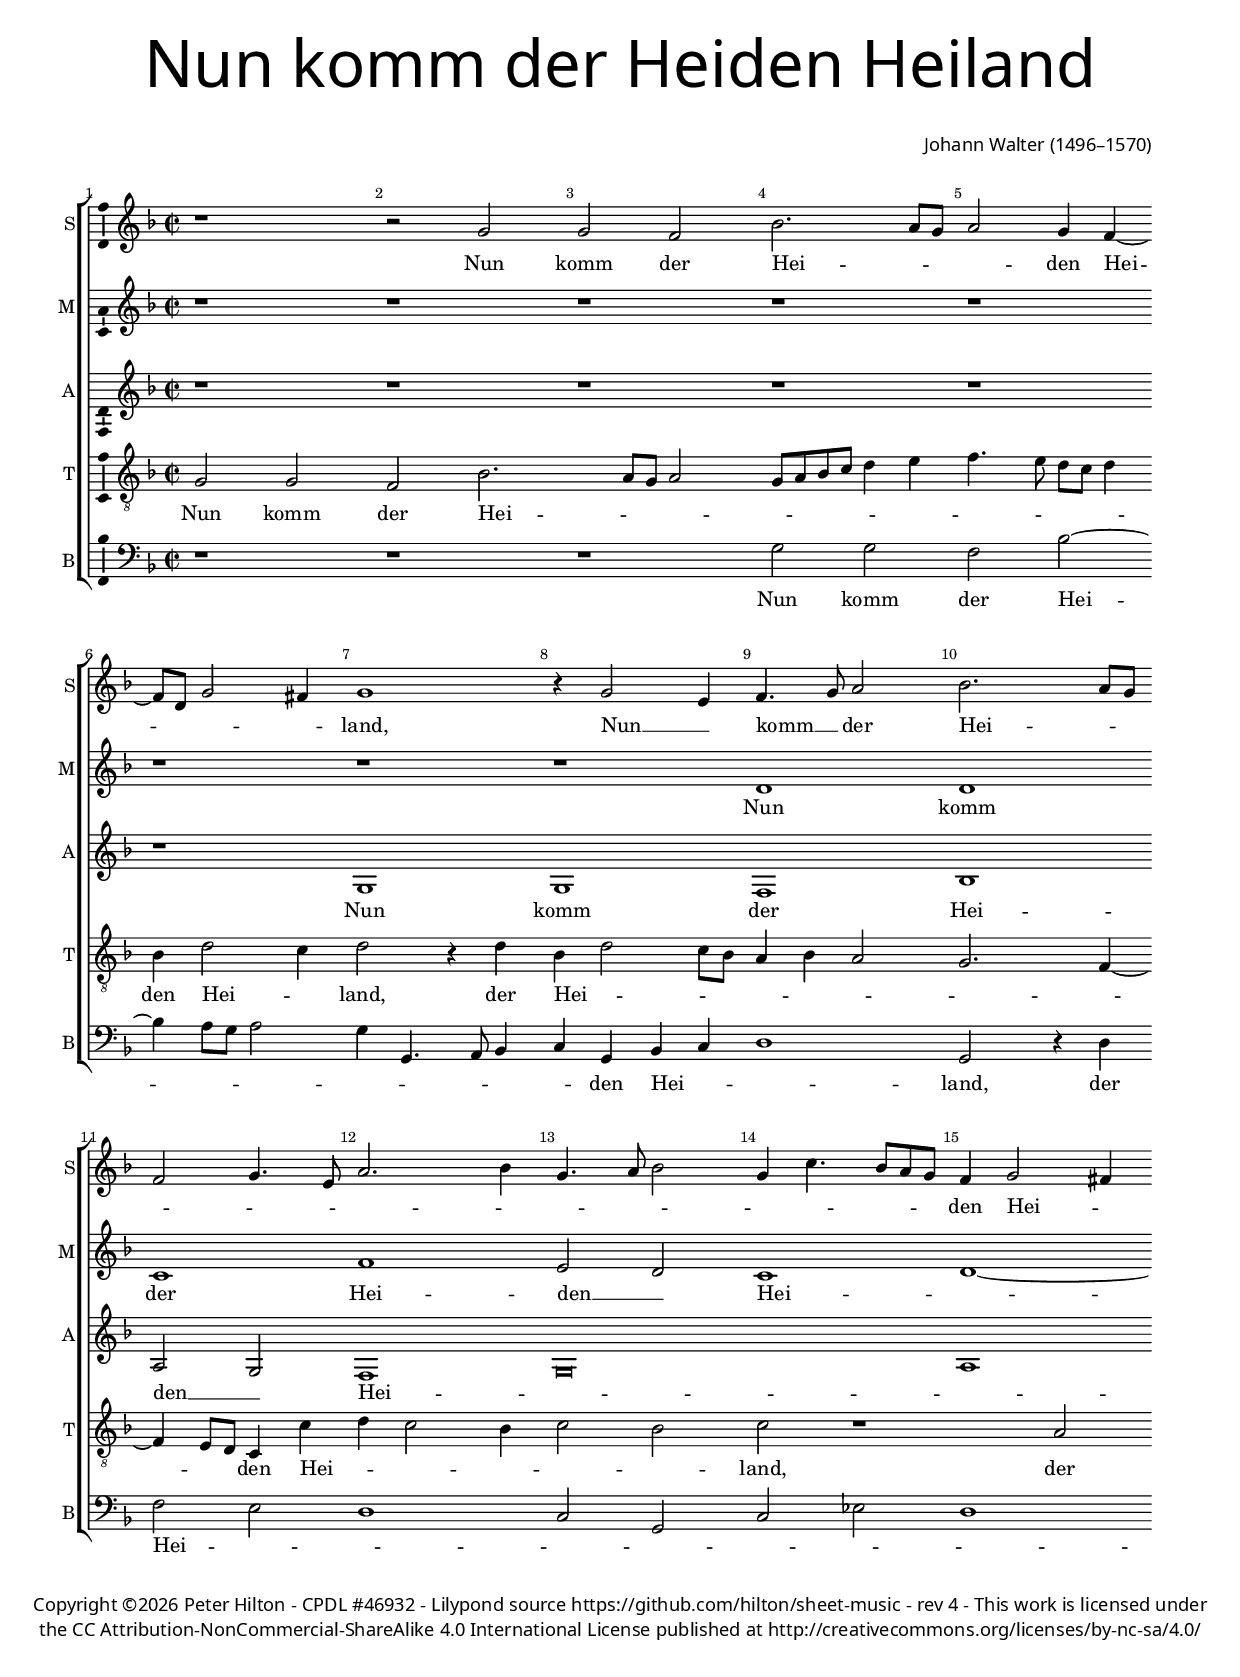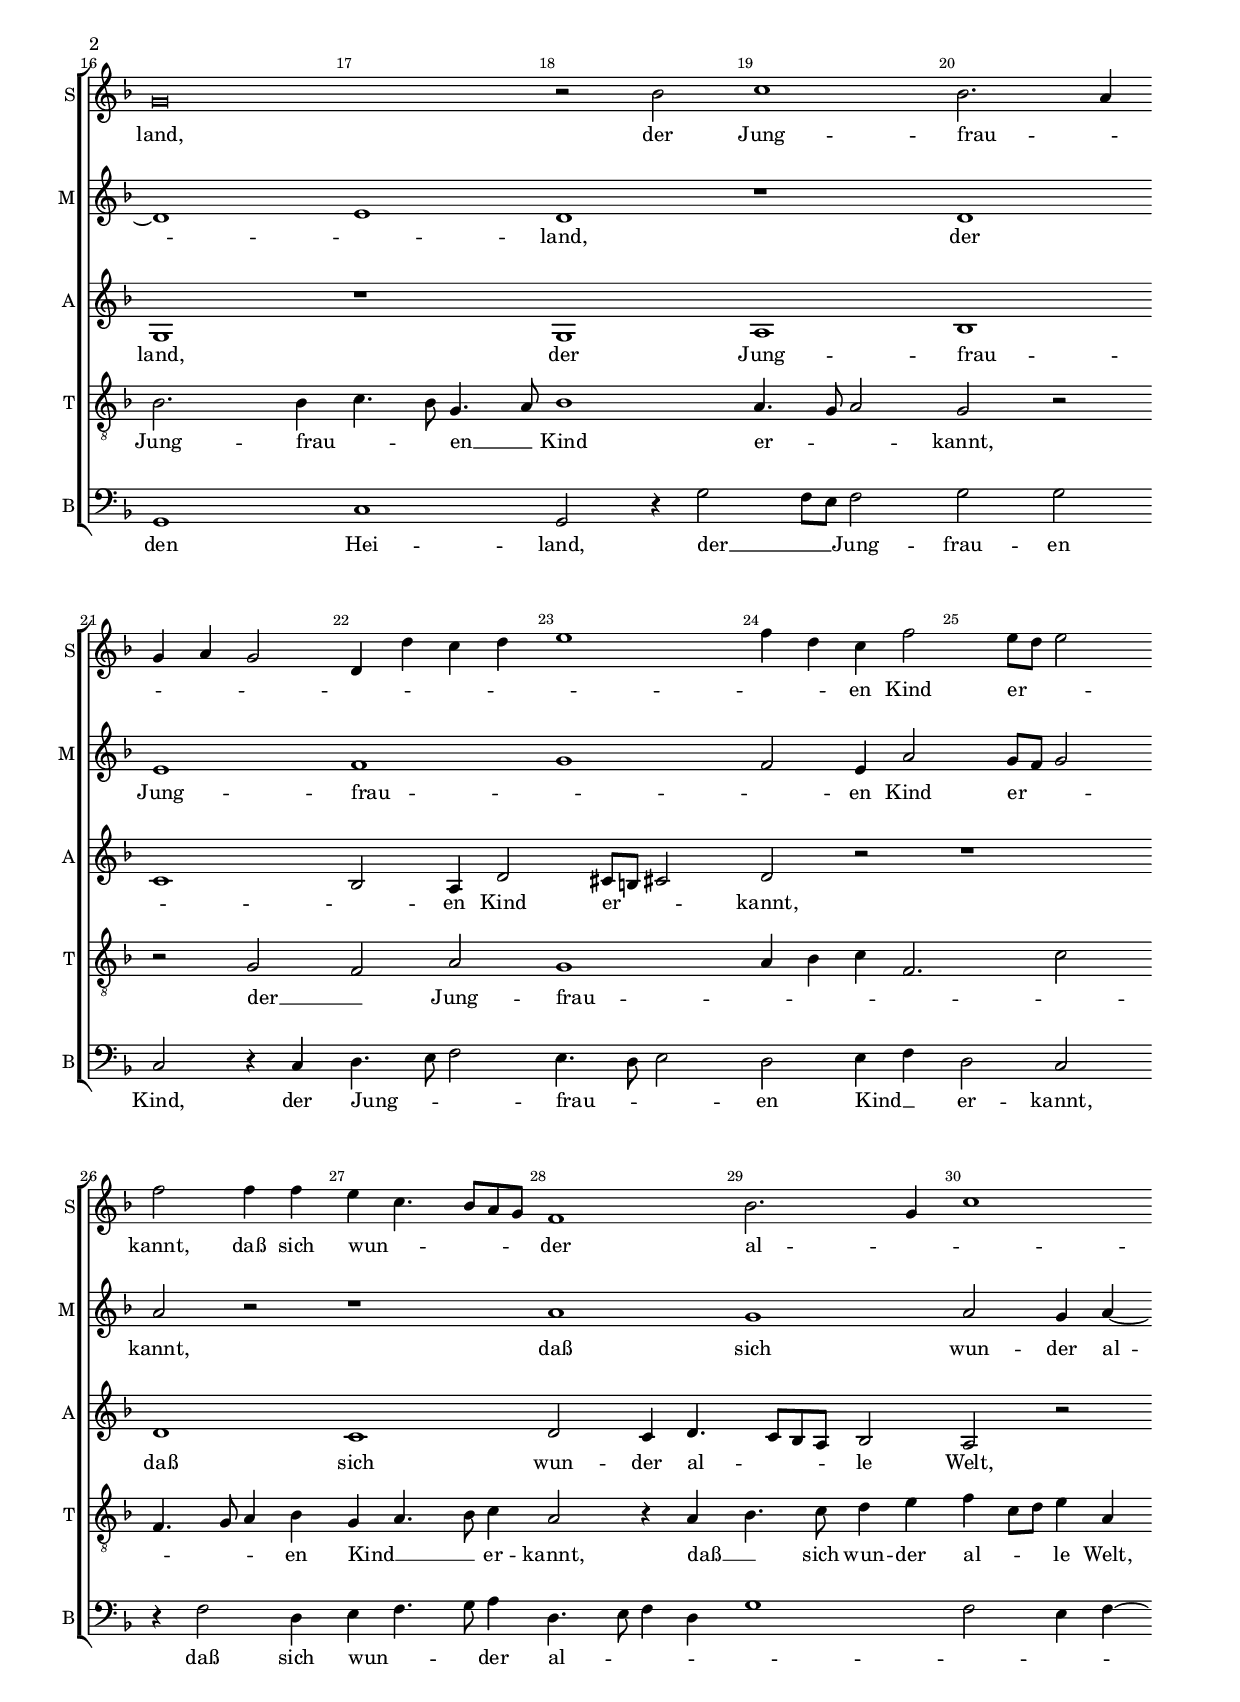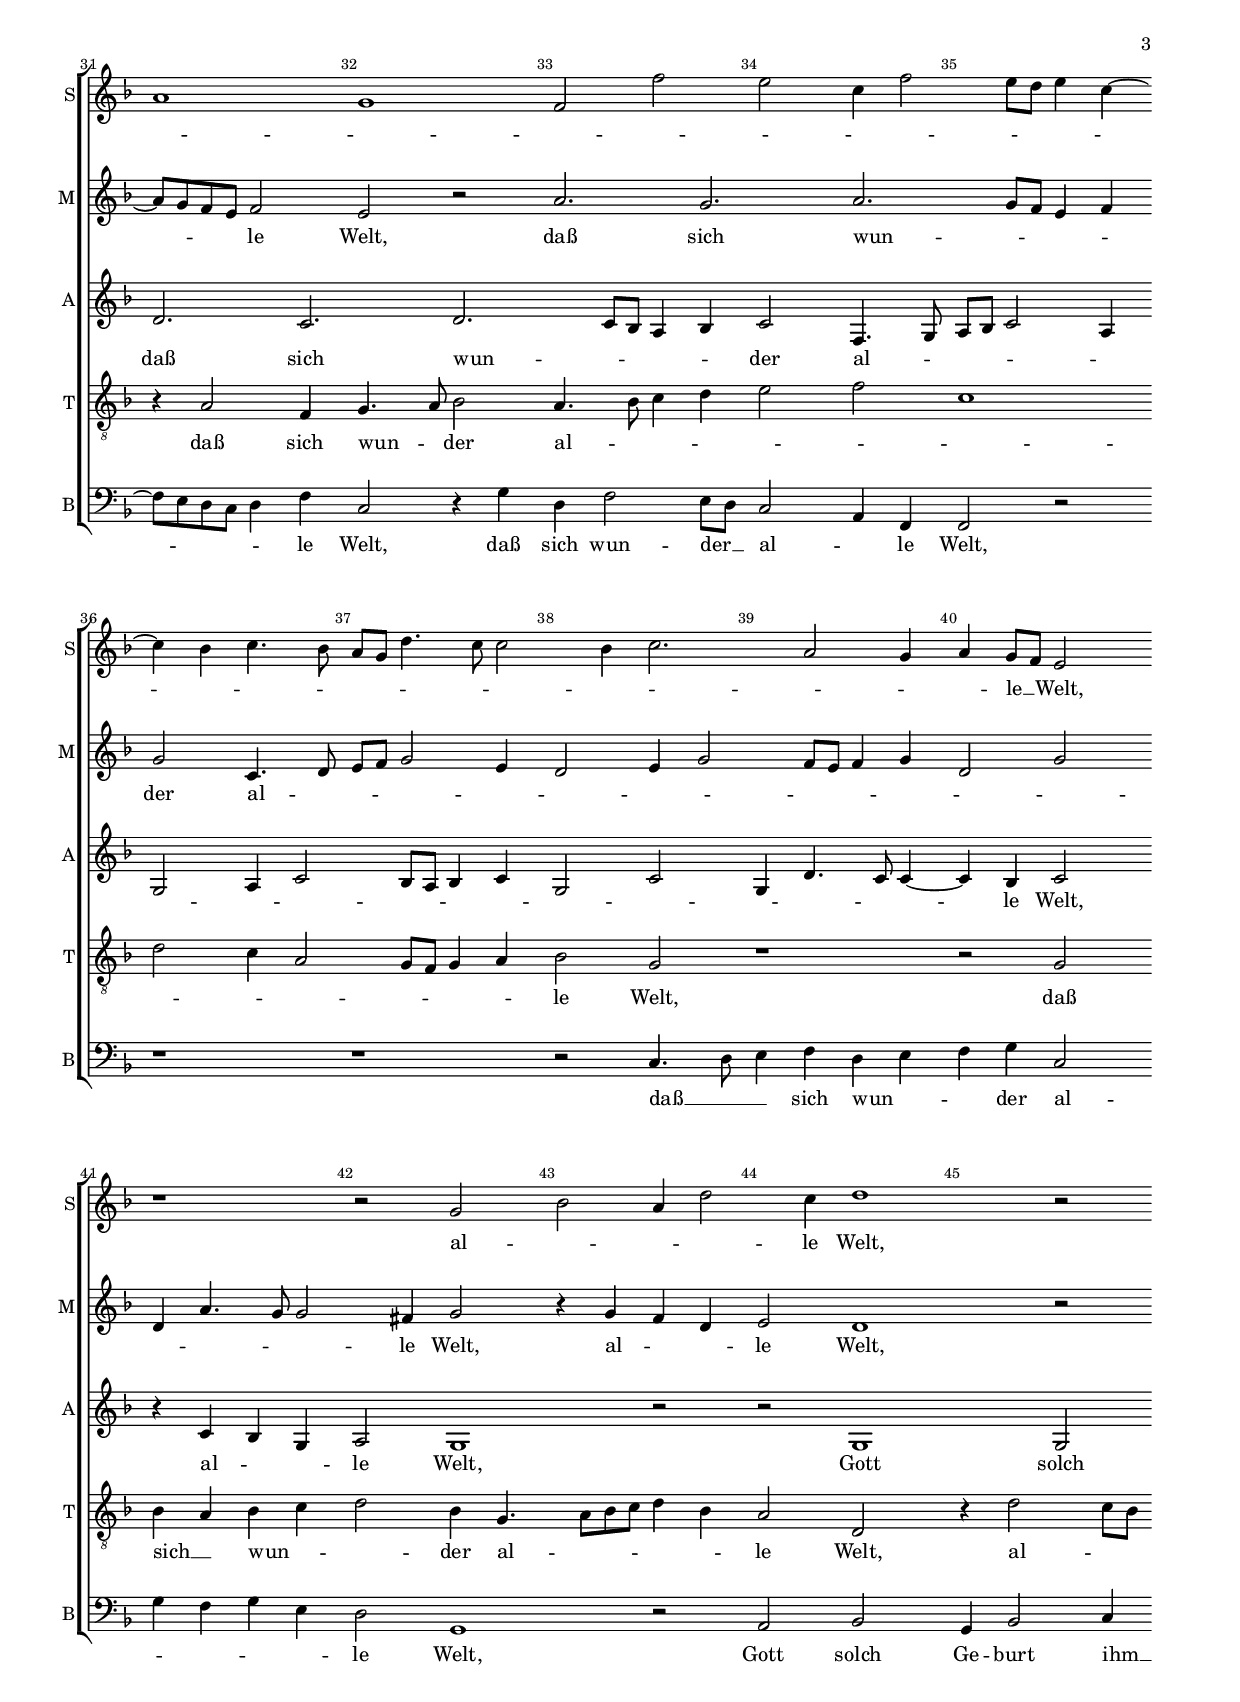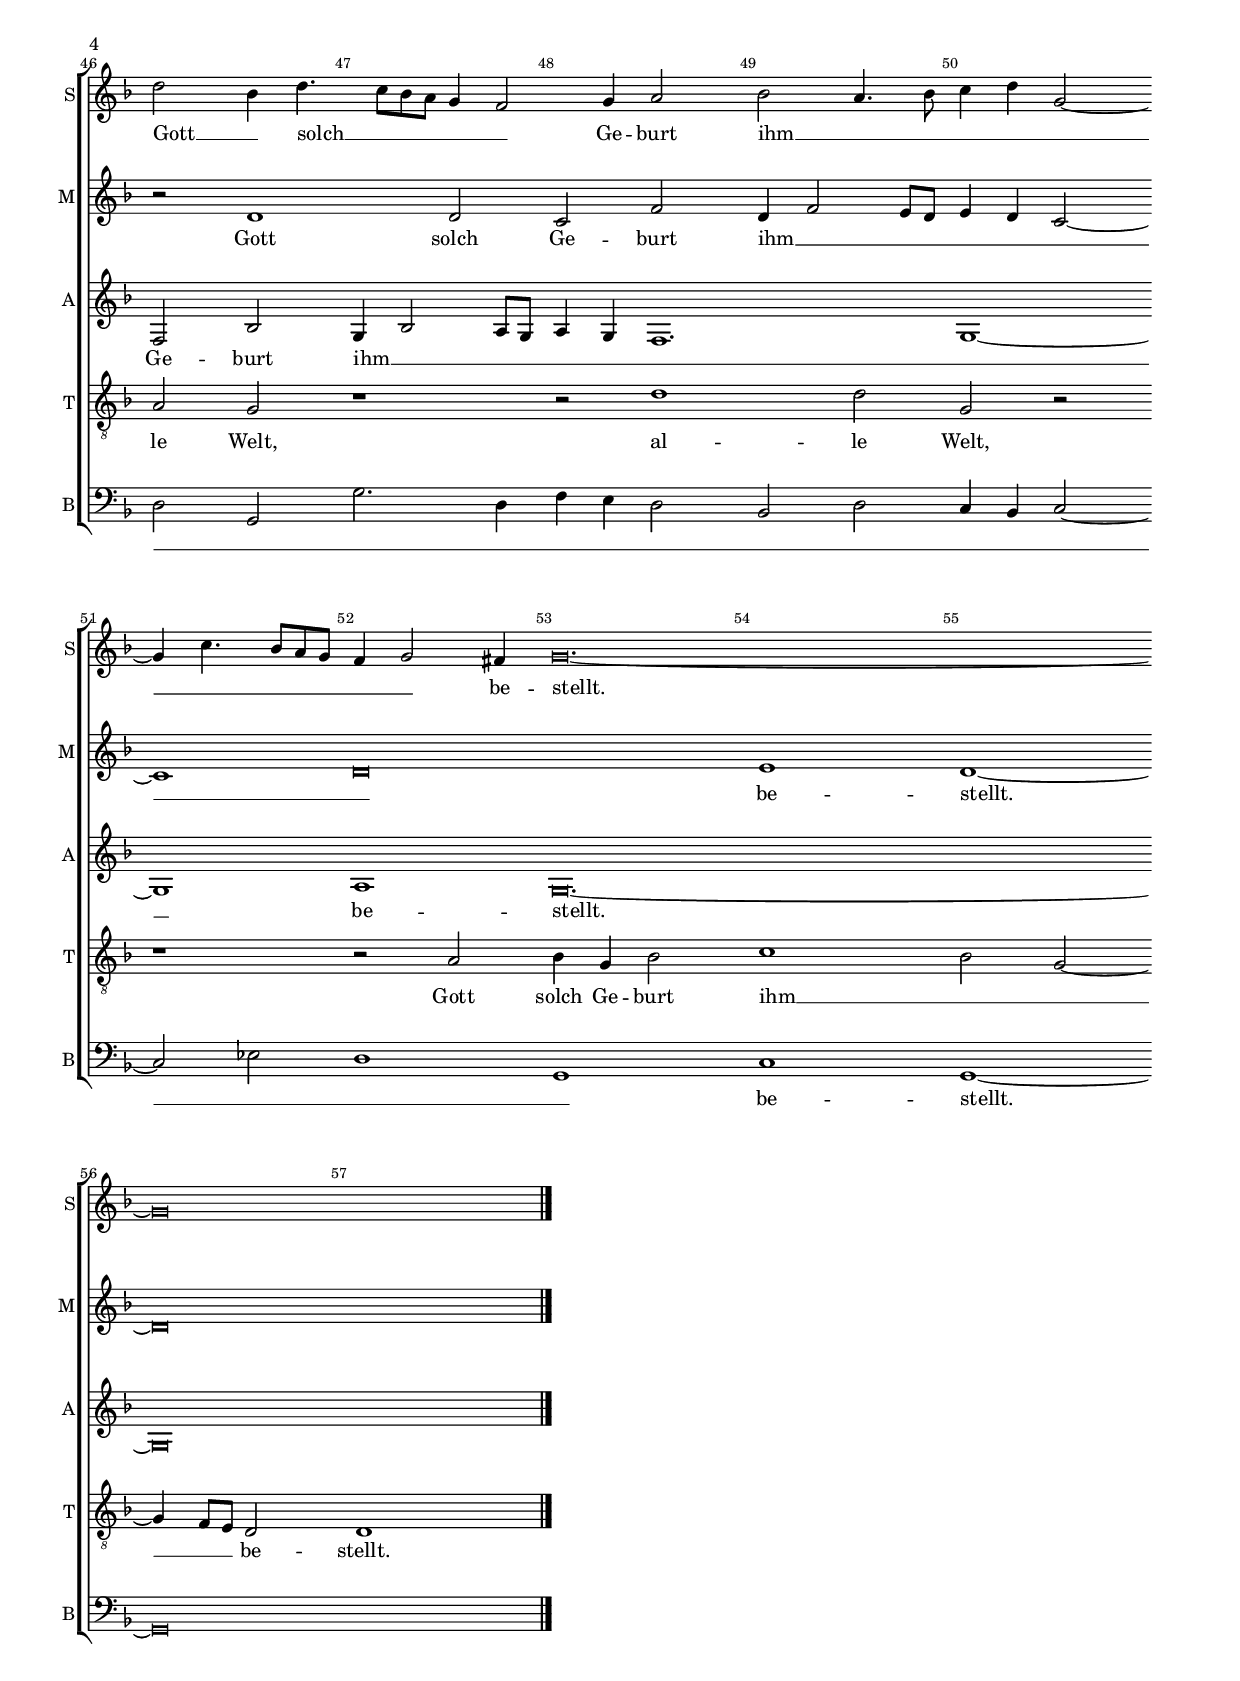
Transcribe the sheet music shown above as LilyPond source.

% CPDL #46932
% Copyright ©2017 Peter Hilton - https://github.com/hilton/sheet-music

\version "2.18.2"
revision = "4"
\pointAndClickOff

#(set-global-staff-size 16.0)

\paper {
	#(define fonts (make-pango-font-tree "Century Schoolbook L" "Source Sans Pro" "Luxi Mono" (/ 16 20)))
	top-margin = 10\mm
	bottom-margin = 10\mm
	left-margin = 15\mm
	right-margin = 15\mm
	top-markup-spacing = #'( (basic-distance . 4) )
	markup-system-spacing = #'( (padding . 4) )
	system-system-spacing = #'( (basic-distance . 15) (stretchability . 100) )
	ragged-last-bottom = ##t
}

year = #(strftime "©%Y" (localtime (current-time)))

\header {
	title = \markup \medium \fontsize #7 \override #'(font-name . "Source Sans Pro Light") {
		\center-column {
			"Nun komm der Heiden Heiland"
			\vspace #2
		}
	}
	composer = \markup \sans \column \right-align { "Johann Walter (1496–1570)" }
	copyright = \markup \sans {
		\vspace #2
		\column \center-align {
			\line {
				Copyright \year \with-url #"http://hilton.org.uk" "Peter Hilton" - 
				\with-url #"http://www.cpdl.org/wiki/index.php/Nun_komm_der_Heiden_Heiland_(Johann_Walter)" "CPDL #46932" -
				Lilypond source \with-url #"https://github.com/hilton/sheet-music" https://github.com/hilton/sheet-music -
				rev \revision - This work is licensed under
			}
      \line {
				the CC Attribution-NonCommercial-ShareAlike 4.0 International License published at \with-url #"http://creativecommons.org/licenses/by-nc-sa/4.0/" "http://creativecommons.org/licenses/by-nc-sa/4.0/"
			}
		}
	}
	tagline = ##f
}

\layout {
	indent = #0
  	ragged-right = ##f
  	ragged-last = ##t
	\context {
		\Score
		\override BarNumber #'self-alignment-X = #CENTER
		\override BarNumber #'break-visibility = #'#(#f #t #t)
		\override BarLine #'transparent = ##t
		\remove "Metronome_mark_engraver"
		\override VerticalAxisGroup #'staff-staff-spacing = #'((basic-distance . 10) (stretchability . 100))
	}
	\context {
		\StaffGroup
		\remove "Span_bar_engraver"
	}
	\context {
		\Voice
		\override NoteHead #'style = #'baroque
		\consists "Horizontal_bracket_engraver"
		\consists "Ambitus_engraver"
	}
}

global = {
	\key f \major
	\time 2/2
	\tempo 2 = 60
	\set Staff.midiInstrument = "Choir Aahs"
	\accidentalStyle "forget"
}

showBarLine = { \once \override Score.BarLine #'transparent = ##f }
ficta = { \once \set suggestAccidentals = ##t \override AccidentalSuggestion #'parenthesized = ##f }

soprano = \new Voice	{
	\relative c'' {
		r1 r2 g g f bes2. a8 g a2 g4 f4 ~ f8 d8 g2 fis4 |
		g1 r4 g2 e4 f4. g8 a2 bes2. a8 g f2 g4. e8 a2. bes4 |
		g4. a8 bes2 g4 c4. bes8 a g f4 g2 fis4 g\breve r2 bes c1 |
		
		bes2. a4 g a g2 d4 d' c d e1 f4 d c f2 e8 d e2 |
		f2 f4 f e c4. bes8 a g f1 bes2. g4 c1 |
		a g f2 f' e c4 f2 e8 d e4 c4 ~ c
		
		bes4 c4. bes8 a g d'4. c8 c2 bes4 c2. a2 g4 a g8 f e2 r1 |
		r2 g bes a4 d2 c4 d1 r2 | d2 bes4 d4. c8 bes a g4 f2
		g4 a2 bes a4. bes8 c4 d g,2 ~ g4 c4. bes8 a g f4 g2 fis4 g\breve. ~ g\breve \showBarLine \bar "|."
	}
	\addlyrics {
		Nun komm der Hei -- _ _ _ den Hei -- _ _ _ land,
		Nun __ _ komm __ _ der Hei -- _ _ _ _ _ _ _ _ _ _ _ _ _ _ _ den Hei -- _ land,
		der Jung -- frau -- _ _ _ _ _ _ _ _ _ _ _ en Kind er -- _ _ kannt,
		daß sich wun -- _ _ _ _ der al -- _ _ _ _ _ _ _ _ _ _ _ _ _ _ _ _ _ _ _ _ _ _ _ _ _ _ le __ _ Welt, 
		al -- _ _ _ le Welt,
		Gott __ _ solch __ _ _ _ _ _ Ge -- burt ihm __ _ _ _ _ _ _ _ _ _ _ _ be -- stellt.
	}
}

mezzo = \new Voice	{
	\relative c' {
		r1 r r r r r r r d d c f1 |
		e2 d c1 d1 ~ d e1 d r |
		
		d e f g f2 e4 a2 g8 f g2 |
		a r r1 a g | a2 g4 a4 ~
		a8 g8 f e f2 e r a2. g2. a2. g8 f e4 f |
		
		g2 c,4. d8 e f g2 e4 d2 e4 g2 f8 e f4 g d2 g | d4 a'4. g8 g2
		fis4 g2 r4 g f d e2 d1 r2 r d1 d2 |
		c f d4 f2 e8 d e4 d c2 ~ c1 d\breve e1 d1 ~ d\breve |
	}
	\addlyrics {
		Nun komm der Hei -- den __ _ Hei -- _ _ land,
		der Jung -- frau -- _ _ en Kind er -- _ _ kannt,
		daß sich wun -- der al -- _ _ _ le Welt,
		daß sich wun -- _ _ _ _ der al -- _ _ _ _ _ _ _ _ _ _ _ _ _ _ _ _ _ _ le Welt, 
		al -- _ _ le Welt,
		Gott solch Ge -- burt ihm __ _ _ _ _ _ _ _ be -- stellt.
	}
}

alto = \new Voice	{
	\relative c' {
		r1 r r r r r g g f bes1 a2 g f1 |
		g\breve a1 g r g a |
		
		bes c bes2 a4 d2 cis8 b cis2 d r r1 |
		d c d2 c4 d4. c8 bes a bes2 a r |
		d2. c d c8 bes a4 bes c2 f,4. g8 a bes c2 a4 |
		
		g2 a4 c2 bes8 a bes4 c g2 c g4 d'4. c8 c4 ~ c bes4 c2 r4 c bes g |
		a2 g1 r2 r g1 g2 f bes g4 bes2 a8 g |
		a4 g f1. g1 ~ g a1 g\breve. ~ g\breve |
	}
	\addlyrics {
		Nun komm der Hei -- den __ _ Hei -- _ _ land,
		der Jung -- frau -- _ _ en Kind er -- _ _ kannt,
		daß sich wun -- der al -- _ _ _ le Welt,
		daß sich wun -- _ _ _ _ der al -- _ _ _ _ _ _ _ _ _ _ _ _ _ _ _ _ _ _ le Welt, 
		al -- _ _ le Welt,
		Gott solch Ge -- burt ihm __ _ _ _ _ _ _ _ be -- stellt.
	}
}

tenor = \new Voice {
	\relative c' {
		\clef "treble_8"
		g2 g f bes2. a8 g a2 g8 a bes c d4 e f4. e8 d c d4 bes d2 c4 |
		d2 r4 d bes d2 c8 bes a4 bes a2 g2. f4 ~ \break f e8 d c4 c' d c2 bes4 |
		c2 bes c r1 a2 bes2. bes4 c4. bes8 g4. a8 bes1 a4. g8 a2 |
		
		g2 r r g2 f a g1 a4 bes c f,2. c'2 |
		f,4. g8 a4 bes g a4. bes8 c4 a2 r4 a bes4. c8 d4 e f c8 d e4 a, |
		r a2 f4 g4. a8 bes2 a4. bes8 c4 d e2 f c1 |
		
		d2 c4 a2 g8 f g4 a bes2 g r1 r2 g bes4 a bes c |
		d2 bes4 g4. a8 bes c d4 bes a2 d, r4 d'2 c8 bes a2 g r1 |
		r2 d'1 d2 g, r2 r1 r2 a2 bes4 g bes2 c1 bes2 g2 ~ g4 f8 e d2 d1 |
	}
	\addlyrics {
		Nun komm der Hei -- _ _ _ _ _ _ _ _ _ _ _ _ _ _ den Hei -- _ land,
		der Hei -- _ _ _ _ _ _ _ _ _ _ den Hei -- _ _ _ _ _ land,
		der Jung -- frau -- _ _ en __ _ Kind er -- _ _ kannt,
		der __ _ Jung -- frau -- _ _ _ _ _ _ _ _ en Kind __ _ _ er -- kannt,
		daß __ _ sich wun -- der al -- _ _ le Welt,
		daß sich wun -- _ der al -- _ _ _ _ _ _ _ _ _ _ _ _ _ le Welt,
		daß sich __ _ wun -- _ _ der al -- _ _ _ _ _ le Welt, 
		al -- _ _ le Welt,  al -- le Welt,
		Gott solch Ge -- burt ihm __ _ _ _ _ be -- stellt.
	}
}

bass = \new Voice {
	\relative c' {
		\clef bass
		r1 r r g2 g f bes2 ~ bes4 a8 g a2 |
		g4 g,4. a8 bes4 c g bes c d1 g,2 r4 d' f2 e d1 |
		c2 g c es d1 g, c g2 r4 g'2 f8 e f2 |
		
		g g c, r4 c4 d4. e8 f2 e4. d8 e2 d e4 f d2 c |
		r4 f2 d4 e f4. g8 a4 d,4. e8 f4 d g1 f2 e4 f4 ~
		f8 e8 d c d4 f c2 r4 g' d f2  e8 d c2 a4 f f2 r |
		
		r1 r r2 c'4. d8 e4 f d e f g c,2 g'4 f g e |
		d2 g,1 r2 a bes g4 bes2 c4 d2 g, g'2. d4 |
		f e d2 bes d c4 bes c2 ~ c es2 d1 g, c g1 ~ g\breve
  }
	\addlyrics {
		Nun komm der Hei -- _ _ _ _ _ _ _ _ den Hei -- _ _ land,
		der Hei -- _ _ _ _ _ _ _ den Hei -- land,
		der __ _ _ Jung -- frau -- en Kind,
		der Jung -- _ _ frau -- _ _ en Kind __ _ er -- kannt,
		daß sich wun -- _ _ der al -- _ _ _ _ _ _ _ _ _ _ _ le Welt,
		daß sich wun -- der __ _ al -- _ le Welt,
		daß __ _ _ sich wun -- _ _ der al -- _ _ _ _ le Welt,
		Gott solch Ge -- burt ihm __ _ _ _ _ _ _ _ _ _ _ _ _ _ _ _ be -- stellt.
	}
}

\score {
	\transpose c c {
		\new StaffGroup <<
			\set Score.proportionalNotationDuration = #(ly:make-moment 1 9)
			\set Score.barNumberVisibility = #all-bar-numbers-visible
			\new Staff << \global \soprano  \set Staff.instrumentName = #"S" \set Staff.shortInstrumentName = #"S" >>
			\new Staff << \global \mezzo  \set Staff.instrumentName = #"M" \set Staff.shortInstrumentName = #"M" >>
			\new Staff << \global \alto  \set Staff.instrumentName = #"A" \set Staff.shortInstrumentName = #"A" >>
			\new Staff << \global \tenor  \set Staff.instrumentName = #"T" \set Staff.shortInstrumentName = #"T" >>
			\new Staff << \global \bass  \set Staff.instrumentName = #"B" \set Staff.shortInstrumentName = #"B" >>
		>>
	}
	\layout { }
	\midi {	}
}
